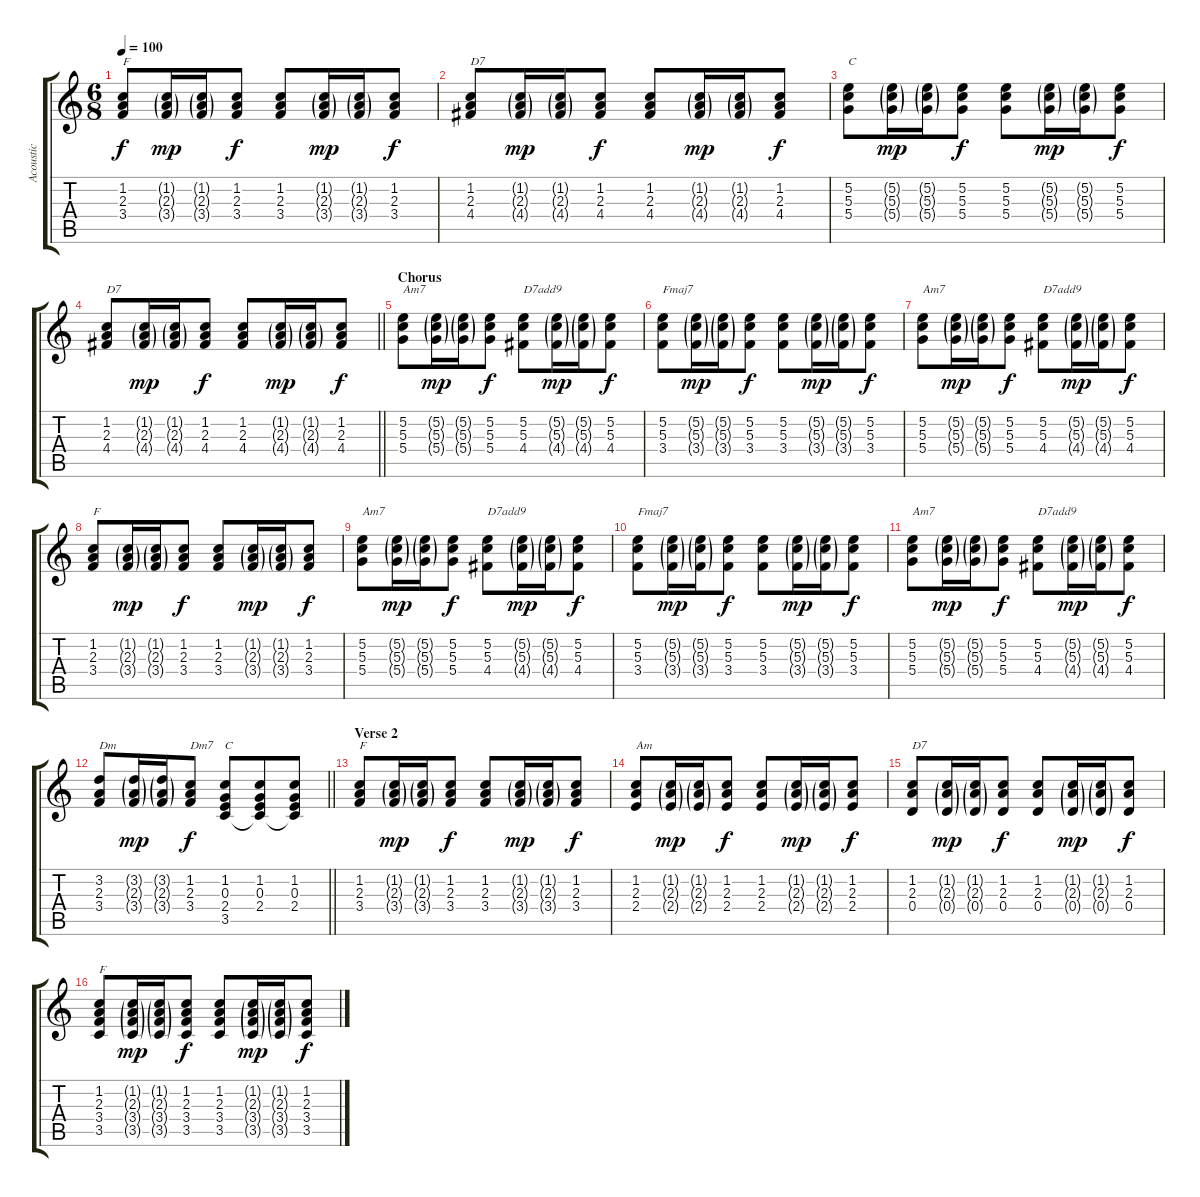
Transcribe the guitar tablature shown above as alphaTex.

\track ("Acoustic" "Acoustic") {instrument acousticguitarsteel}
\staff {score tabs}
\tuning (E4 B3 G3 D3 A2 E2) {hide}
\ts (6 8)
\tempo 100
\clef g2
\ks c
(1.2 2.3 3.4).8{txt "F" dy f} (1.2{g} 2.3{g} 3.4{g}).16{dy mp} (1.2{g} 2.3{g} 3.4{g}).16 (1.2 2.3 3.4).8{dy f} (1.2 2.3 3.4).8 (1.2{g} 2.3{g} 3.4{g}).16{dy mp} (1.2{g} 2.3{g} 3.4{g}).16 (1.2 2.3 3.4).8{dy f} |
(1.2 2.3 4.4).8{txt "D7"} (1.2{g} 2.3{g} 4.4{g}).16{dy mp} (1.2{g} 2.3{g} 4.4{g}).16 (1.2 2.3 4.4).8{dy f} (1.2 2.3 4.4).8 (1.2{g} 2.3{g} 4.4{g}).16{dy mp} (1.2{g} 2.3{g} 4.4{g}).16 (1.2 2.3 4.4).8{dy f} |
(5.2 5.3 5.4).8{txt "C"} (5.2{g} 5.3{g} 5.4{g}).16{dy mp} (5.2{g} 5.3{g} 5.4{g}).16 (5.2 5.3 5.4).8{dy f} (5.2 5.3 5.4).8 (5.2{g} 5.3{g} 5.4{g}).16{dy mp} (5.2{g} 5.3{g} 5.4{g}).16 (5.2 5.3 5.4).8{dy f} |
\barLineRight lightlight
(1.2 2.3 4.4).8{txt "D7"} (1.2{g} 2.3{g} 4.4{g}).16{dy mp} (1.2{g} 2.3{g} 4.4{g}).16 (1.2 2.3 4.4).8{dy f} (1.2 2.3 4.4).8 (1.2{g} 2.3{g} 4.4{g}).16{dy mp} (1.2{g} 2.3{g} 4.4{g}).16 (1.2 2.3 4.4).8{dy f} |
\section ("" "Chorus")
(5.2 5.3 5.4).8{txt "Am7"} (5.2{g} 5.3{g} 5.4{g}).16{dy mp} (5.2{g} 5.3{g} 5.4{g}).16 (5.2 5.3 5.4).8{dy f} (5.2 5.3 4.4).8{txt "D7add9"} (5.2{g} 5.3{g} 4.4{g}).16{dy mp} (5.2{g} 5.3{g} 4.4{g}).16 (5.2 5.3 4.4).8{dy f} |
(5.2 5.3 3.4).8{txt "Fmaj7"} (5.2{g} 5.3{g} 3.4{g}).16{dy mp} (5.2{g} 5.3{g} 3.4{g}).16 (5.2 5.3 3.4).8{dy f} (5.2 5.3 3.4).8 (5.2{g} 5.3{g} 3.4{g}).16{dy mp} (5.2{g} 5.3{g} 3.4{g}).16 (5.2 5.3 3.4).8{dy f} |
(5.2 5.3 5.4).8{txt "Am7"} (5.2{g} 5.3{g} 5.4{g}).16{dy mp} (5.2{g} 5.3{g} 5.4{g}).16 (5.2 5.3 5.4).8{dy f} (5.2 5.3 4.4).8{txt "D7add9"} (5.2{g} 5.3{g} 4.4{g}).16{dy mp} (5.2{g} 5.3{g} 4.4{g}).16 (5.2 5.3 4.4).8{dy f} |
(1.2 2.3 3.4).8{txt "F"} (1.2{g} 2.3{g} 3.4{g}).16{dy mp} (1.2{g} 2.3{g} 3.4{g}).16 (1.2 2.3 3.4).8{dy f} (1.2 2.3 3.4).8 (1.2{g} 2.3{g} 3.4{g}).16{dy mp} (1.2{g} 2.3{g} 3.4{g}).16 (1.2 2.3 3.4).8{dy f} |
(5.2 5.3 5.4).8{txt "Am7"} (5.2{g} 5.3{g} 5.4{g}).16{dy mp} (5.2{g} 5.3{g} 5.4{g}).16 (5.2 5.3 5.4).8{dy f} (5.2 5.3 4.4).8{txt "D7add9"} (5.2{g} 5.3{g} 4.4{g}).16{dy mp} (5.2{g} 5.3{g} 4.4{g}).16 (5.2 5.3 4.4).8{dy f} |
(5.2 5.3 3.4).8{txt "Fmaj7"} (5.2{g} 5.3{g} 3.4{g}).16{dy mp} (5.2{g} 5.3{g} 3.4{g}).16 (5.2 5.3 3.4).8{dy f} (5.2 5.3 3.4).8 (5.2{g} 5.3{g} 3.4{g}).16{dy mp} (5.2{g} 5.3{g} 3.4{g}).16 (5.2 5.3 3.4).8{dy f} |
(5.2 5.3 5.4).8{txt "Am7"} (5.2{g} 5.3{g} 5.4{g}).16{dy mp} (5.2{g} 5.3{g} 5.4{g}).16 (5.2 5.3 5.4).8{dy f} (5.2 5.3 4.4).8{txt "D7add9"} (5.2{g} 5.3{g} 4.4{g}).16{dy mp} (5.2{g} 5.3{g} 4.4{g}).16 (5.2 5.3 4.4).8{dy f} |
\barLineRight lightlight
(3.2 2.3 3.4).8{txt "Dm"} (3.2{g} 2.3{g} 3.4{g}).16{dy mp} (3.2{g} 2.3{g} 3.4{g}).16 (1.2 2.3 3.4).8{txt "Dm7" dy f} (1.2 0.3 2.4 3.5).8{txt "C"} (1.2 0.3 2.4 3.5{t}).8 (1.2 0.3 2.4 3.5{t}).8 |
\section ("" "Verse 2")
(1.2 2.3 3.4).8{txt "F"} (1.2{g} 2.3{g} 3.4{g}).16{dy mp} (1.2{g} 2.3{g} 3.4{g}).16 (1.2 2.3 3.4).8{dy f} (1.2 2.3 3.4).8 (1.2{g} 2.3{g} 3.4{g}).16{dy mp} (1.2{g} 2.3{g} 3.4{g}).16 (1.2 2.3 3.4).8{dy f} |
(1.2 2.3 2.4).8{txt "Am"} (1.2{g} 2.3{g} 2.4{g}).16{dy mp} (1.2{g} 2.3{g} 2.4{g}).16 (1.2 2.3 2.4).8{dy f} (1.2 2.3 2.4).8 (1.2{g} 2.3{g} 2.4{g}).16{dy mp} (1.2{g} 2.3{g} 2.4{g}).16 (1.2 2.3 2.4).8{dy f} |
(1.2 2.3 0.4).8{txt "D7"} (1.2{g} 2.3{g} 0.4{g}).16{dy mp} (1.2{g} 2.3{g} 0.4{g}).16 (1.2 2.3 0.4).8{dy f} (1.2 2.3 0.4).8 (1.2{g} 2.3{g} 0.4{g}).16{dy mp} (1.2{g} 2.3{g} 0.4{g}).16 (1.2 2.3 0.4).8{dy f} |
(1.2 2.3 3.4 3.5).8{txt "F"} (1.2{g} 2.3{g} 3.4{g} 3.5{g}).16{dy mp} (1.2{g} 2.3{g} 3.4{g} 3.5{g}).16 (1.2 2.3 3.4 3.5).8{dy f} (1.2 2.3 3.4 3.5).8 (1.2{g} 2.3{g} 3.4{g} 3.5{g}).16{dy mp} (1.2{g} 2.3{g} 3.4{g} 3.5{g}).16 (1.2 2.3 3.4 3.5).8{dy f}
